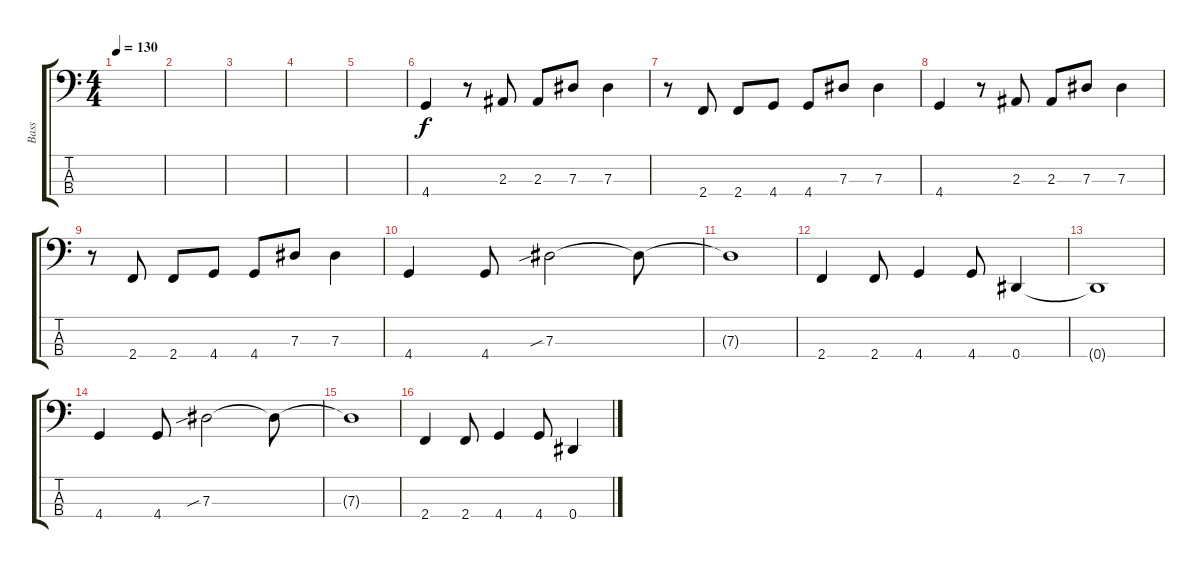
\track ("Bass" "Bass") {instrument electricbassfinger}
\staff {score tabs}
\tuning (Gb2 Db2 Ab1 Eb1) {hide}
\ts (4 4)
\tempo 130
\clef f4
\ks c
|
|
|
|
|
4.4.4 r.8 2.3.8 2.3.8 7.3.8 7.3.4 |
r.8 2.4.8 2.4.8 4.4.8 4.4.8 7.3.8 7.3.4 |
4.4.4 r.8 2.3.8 2.3.8 7.3.8 7.3.4 |
r.8 2.4.8 2.4.8 4.4.8 4.4.8 7.3.8 7.3.4 |
4.4.4 4.4.8 7.3{sib}.2 7.3{t}.8 |
7.3{t}.1 |
2.4.4 2.4.8 4.4.4 4.4.8 0.4.4 |
0.4{t}.1 |
4.4.4 4.4.8 7.3{sib}.2 7.3{t}.8 |
7.3{t}.1 |
2.4.4 2.4.8 4.4.4 4.4.8 0.4.4
